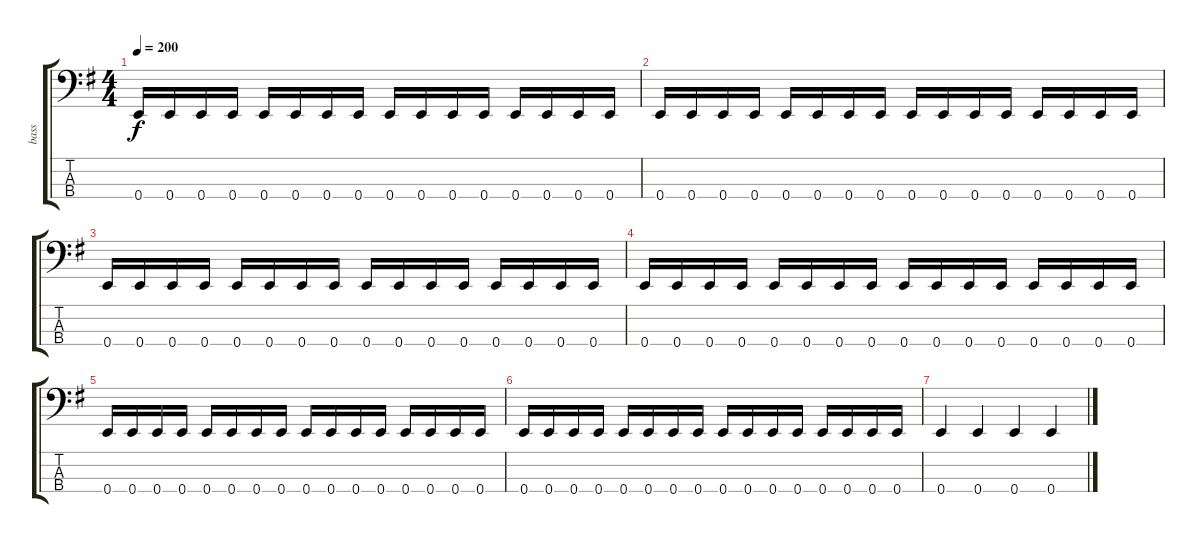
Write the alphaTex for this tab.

\track ("bass" "bass") {instrument electricbassfinger}
\staff {score tabs}
\tuning (G2 D2 A1 E1) {hide}
\ts (4 4)
\tempo 200
\clef f4
\ks eminor
0.4.16{dy f} 0.4.16 0.4.16 0.4.16 0.4.16 0.4.16 0.4.16 0.4.16 0.4.16 0.4.16 0.4.16 0.4.16 0.4.16 0.4.16 0.4.16 0.4.16 |
0.4.16 0.4.16 0.4.16 0.4.16 0.4.16 0.4.16 0.4.16 0.4.16 0.4.16 0.4.16 0.4.16 0.4.16 0.4.16 0.4.16 0.4.16 0.4.16 |
0.4.16 0.4.16 0.4.16 0.4.16 0.4.16 0.4.16 0.4.16 0.4.16 0.4.16 0.4.16 0.4.16 0.4.16 0.4.16 0.4.16 0.4.16 0.4.16 |
0.4.16 0.4.16 0.4.16 0.4.16 0.4.16 0.4.16 0.4.16 0.4.16 0.4.16 0.4.16 0.4.16 0.4.16 0.4.16 0.4.16 0.4.16 0.4.16 |
0.4.16 0.4.16 0.4.16 0.4.16 0.4.16 0.4.16 0.4.16 0.4.16 0.4.16 0.4.16 0.4.16 0.4.16 0.4.16 0.4.16 0.4.16 0.4.16 |
0.4.16 0.4.16 0.4.16 0.4.16 0.4.16 0.4.16 0.4.16 0.4.16 0.4.16 0.4.16 0.4.16 0.4.16 0.4.16 0.4.16 0.4.16 0.4.16 |
0.4.4 0.4.4 0.4.4 0.4.4
